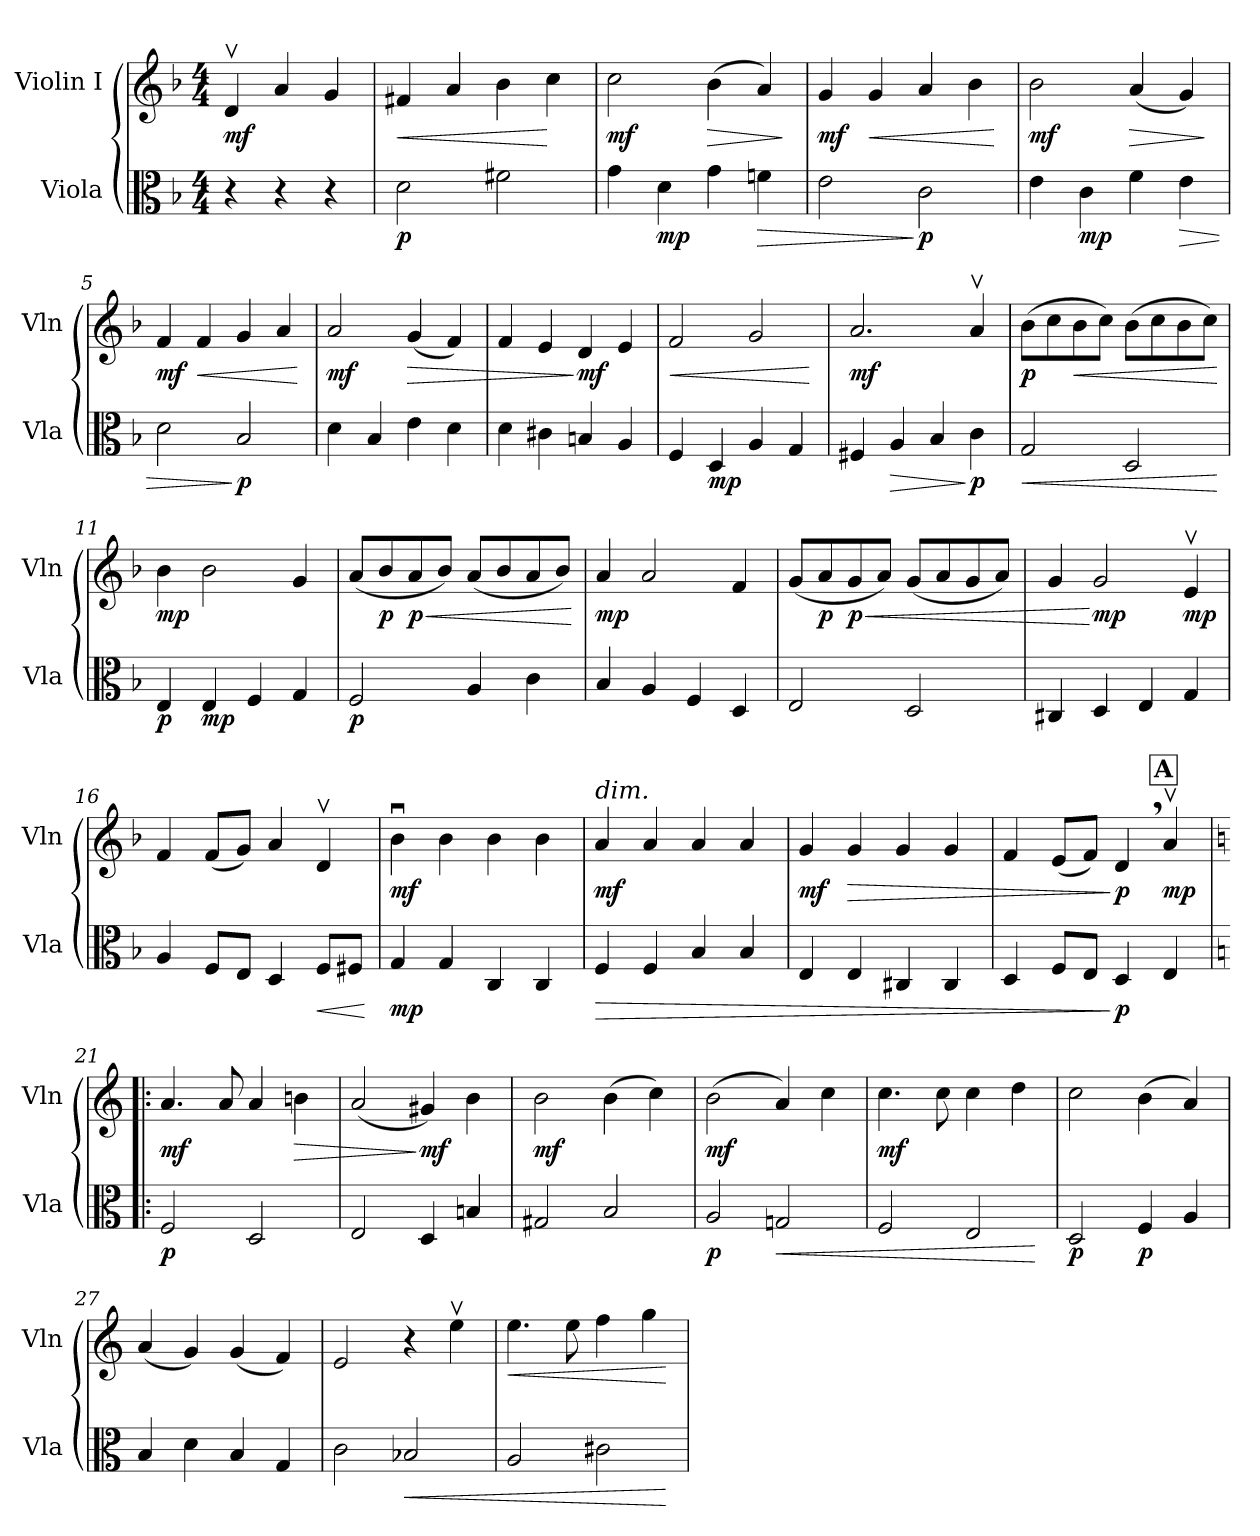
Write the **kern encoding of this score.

**kern	**dynam	**kern	**dynam
*part2	*part2	*part1	*part1
*staff2	*staff2	*staff1	*staff1
*I"Viola	*	*I"Violin I	*
*I'Vla	*	*I'Vln	*
*clefC3	*	*clefG2	*
*k[b-]	*	*k[b-]	*
*M4/4	*	*M4/4	*
*MM142	*	*MM142	*
=	=	=	=
!	!	!	!LO:DY:b
4r	.	4dv/	mf
4r	.	4a/	.
4r	.	4g/	.
=1	=1	=1	=1
!	!LO:DY:b	!	!LO:HP:b
2d\	p	4f#X/	<
.	.	4a/	.
2f#X\	.	4b-\	.
.	.	4cc\	[
=2	=2	=2	=2
!	!	!	!LO:DY:b
4g\	.	2cc\	mf
!	!LO:DY:b	!	!
4d\	mp	.	.
!	!	!	!LO:HP:b
4g\	.	(4b-\	>
!	!LO:HP:b	!	!
4fn\	>	4a/)	.
.	.	.	]
=3	=3	=3	=3
!	!	!	!LO:DY:b
2e\	.	4g/	mf
!	!	!	!LO:HP:b
.	.	4g/	<
!	!LO:DY:n=1:b	!	!
2c\	] p	4a/	.
.	.	4b-\	.
.	.	.	[
=4	=4	=4	=4
!	!	!	!LO:DY:b
4e\	.	2b-\	mf
!	!LO:DY:b	!	!
4c\	mp	.	.
!	!	!	!LO:HP:b
4f\	.	(>4a/	>
!	!LO:HP:b	!	!
4e\	>	4g/)	.
.	.	.	]
!!LO:LB:g=z
=5	=5	=5	=5
!	!	!	!LO:DY:b
2d\	.	4f/	mf
!	!	!	!LO:HP:b
.	.	4f/	<
!	!LO:DY:n=1:b	!	!
2B-/	] p	4g/	.
.	.	4a/	.
.	.	.	[
=6	=6	=6	=6
!	!	!	!LO:DY:b
4d\	.	2a/	mf
4B-/	.	.	.
!	!	!	!LO:HP:b
4e\	.	(>4g/	>
4d\	.	4f/)	.
=7	=7	=7	=7
4d\	.	4f/	.
4c#X\	.	4e/	.
!	!	!	!LO:DY:n=1:b
4Bn/	.	4d/	] mf
4A/	.	4e/	.
=8	=8	=8	=8
!	!	!	!LO:HP:b
4F/	.	2f/	<
!	!LO:DY:b	!	!
4D/	mp	.	.
4A/	.	2g/	.
4G/	.	.	.
.	.	.	[
=9	=9	=9	=9
!	!	!	!LO:DY:b
4F#X/	.	2.a/	mf
!	!LO:HP:b	!	!
4A/	>	.	.
4B-/	.	.	.
!	!LO:DY:n=1:b	!	!
4c\	] p	4av/	.
!!LO:LB:g=z
=10	=10	=10	=10
!	!LO:HP:b	!	!LO:DY:b
2G/	<	(8b-\L	p
.	.	8cc\	.
!	!	!	!LO:HP:b
.	.	8b-\	<
.	.	8cc\J)	.
2D/	.	(8b-\L	.
.	.	8cc\	.
.	.	8b-\	.
.	.	8cc\J)	.
.	[	.	[
=11	=11	=11	=11
!	!LO:DY:b	!	!LO:DY:b
4E/	p	4b-\	mp
!	!LO:DY:b	!	!
4E/	mp	2b-\	.
4F/	.	.	.
4G/	.	4g/	.
=12	=12	=12	=12
!	!LO:DY:b	!	!
2F/	p	(>8a/L	.
!	!	!	!LO:DY:b
.	.	8b-/	p
!	!	!	!LO:HP:b
!	!	!	!LO:DY:n=1:b
.	.	8a/	< p
.	.	8b-/J)	.
4A/	.	(>8a/L	.
.	.	8b-/	.
4c\	.	8a/	.
.	.	8b-/J)	.
.	.	.	[
=13	=13	=13	=13
!	!	!	!LO:DY:b
4B-/	.	4a/	mp
4A/	.	2a/	.
4F/	.	.	.
4D/	.	4f/	.
!!LO:LB:g=z
=14	=14	=14	=14
2E/	.	(>8g/L	.
!	!	!	!LO:DY:b
.	.	8a/	p
!	!	!	!LO:HP:b
!	!	!	!LO:DY:n=1:b
.	.	8g/	< p
.	.	8a/J)	.
2D/	.	(>8g/L	.
.	.	8a/	.
.	.	8g/	.
.	.	8a/J)	.
=15	=15	=15	=15
4C#X/	.	4g/	.
!	!	!	!LO:DY:n=1:b
4D/	.	2g/	[ mp
4E/	.	.	.
!	!	!	!LO:DY:n=2:b
4G/	.	4ev/	mp
=16	=16	=16	=16
4A/	.	4f/	.
8F/L	.	(>8f/L	.
8E/J	.	8g/J)	.
4D/	.	4a/	.
!	!LO:HP:b	!	!
8F/L	<	4dv/	.
8F#X/J	.	.	.
.	[	.	.
=17	=17	=17	=17
!	!LO:DY:b	!	!LO:DY:b
4G/	mp	4b-u\	mf
4G/	.	4b-\	.
4C/	.	4b-\	.
4C/	.	4b-\	.
=18	=18	=18	=18
!	!	!LO:TX:a:i:t=dim.	!
!	!LO:HP:b	!	!LO:DY:b
4F/	>	4a/	mf
4F/	.	4a/	.
4B-/	.	4a/	.
4B-/	.	4a/	.
!!LO:LB:g=z
=19	=19	=19	=19
!	!	!	!LO:DY:b
4E/	.	4g/	mf
!	!	!	!LO:HP:b
4E/	.	4g/	>
4C#X/	.	4g/	.
4C#/	.	4g/	.
!!LO:REH:place=s1:a:B:fs=14:t=A:qo=3
=20	=20	=20	=20
4D/	.	4f/	.
8F/L	.	(>8e/L	.
8E/J	.	8f/J)	.
!	!LO:DY:n=1:b	!	!LO:DY:n=1:b
4D/	] p	4d,/	] p
!	!	!	!LO:DY:n=2:b
4E/	.	4av/	mp
=21!|:	=21!|:	=21!|:	=21!|:
*k[]	*	*k[]	*
!	!LO:DY:b	!	!LO:DY:b
2F/	p	4.a/	mf
.	.	8a/	.
2D/	.	4a/	.
!	!	!	!LO:HP:b
.	.	4bn\	>
=22	=22	=22	=22
2E/	.	(>2a/	.
!	!	!	!LO:DY:n=1:b
4D/	.	4g#X/)	] mf
4Bn/	.	4b\	.
=23	=23	=23	=23
!	!	!	!LO:DY:b
2G#X/	.	2b\	mf
2B/	.	(4b\	.
.	.	4cc\)	.
!!LO:LB:g=z
=24	=24	=24	=24
!	!LO:DY:b	!	!LO:DY:b
2A/	p	(2b\	mf
!	!LO:HP:b	!	!
2Gn/	<	4a/)	.
.	.	4cc\	.
=25	=25	=25	=25
!	!	!	!LO:DY:b
2F/	.	4.cc\	mf
.	.	8cc\	.
2E/	.	4cc\	.
.	.	4dd\	.
.	[	.	.
=26	=26	=26	=26
!	!LO:DY:b	!	!
2D/	p	2cc\	.
!	!LO:DY:b	!	!
4F/	p	(4b\	.
4A/	.	4a/)	.
=27	=27	=27	=27
4B/	.	(>4a/	.
4d\	.	4g/)	.
4B/	.	(>4g/	.
4G/	.	4f/)	.
=28	=28	=28	=28
2c\	.	2e/	.
!	!LO:HP:b	!	!
2B-X/	<	4r	.
.	.	4eev\	.
!!LO:PB:g=z
=29	=29	=29	=29
!	!	!	!LO:HP:b
2A/	.	4.ee\	<
.	.	8ee\	.
2c#X\	.	4ff\	.
.	.	4gg\	.
.	[	.	[
=	=	=	=
*-	*-	*-	*-
